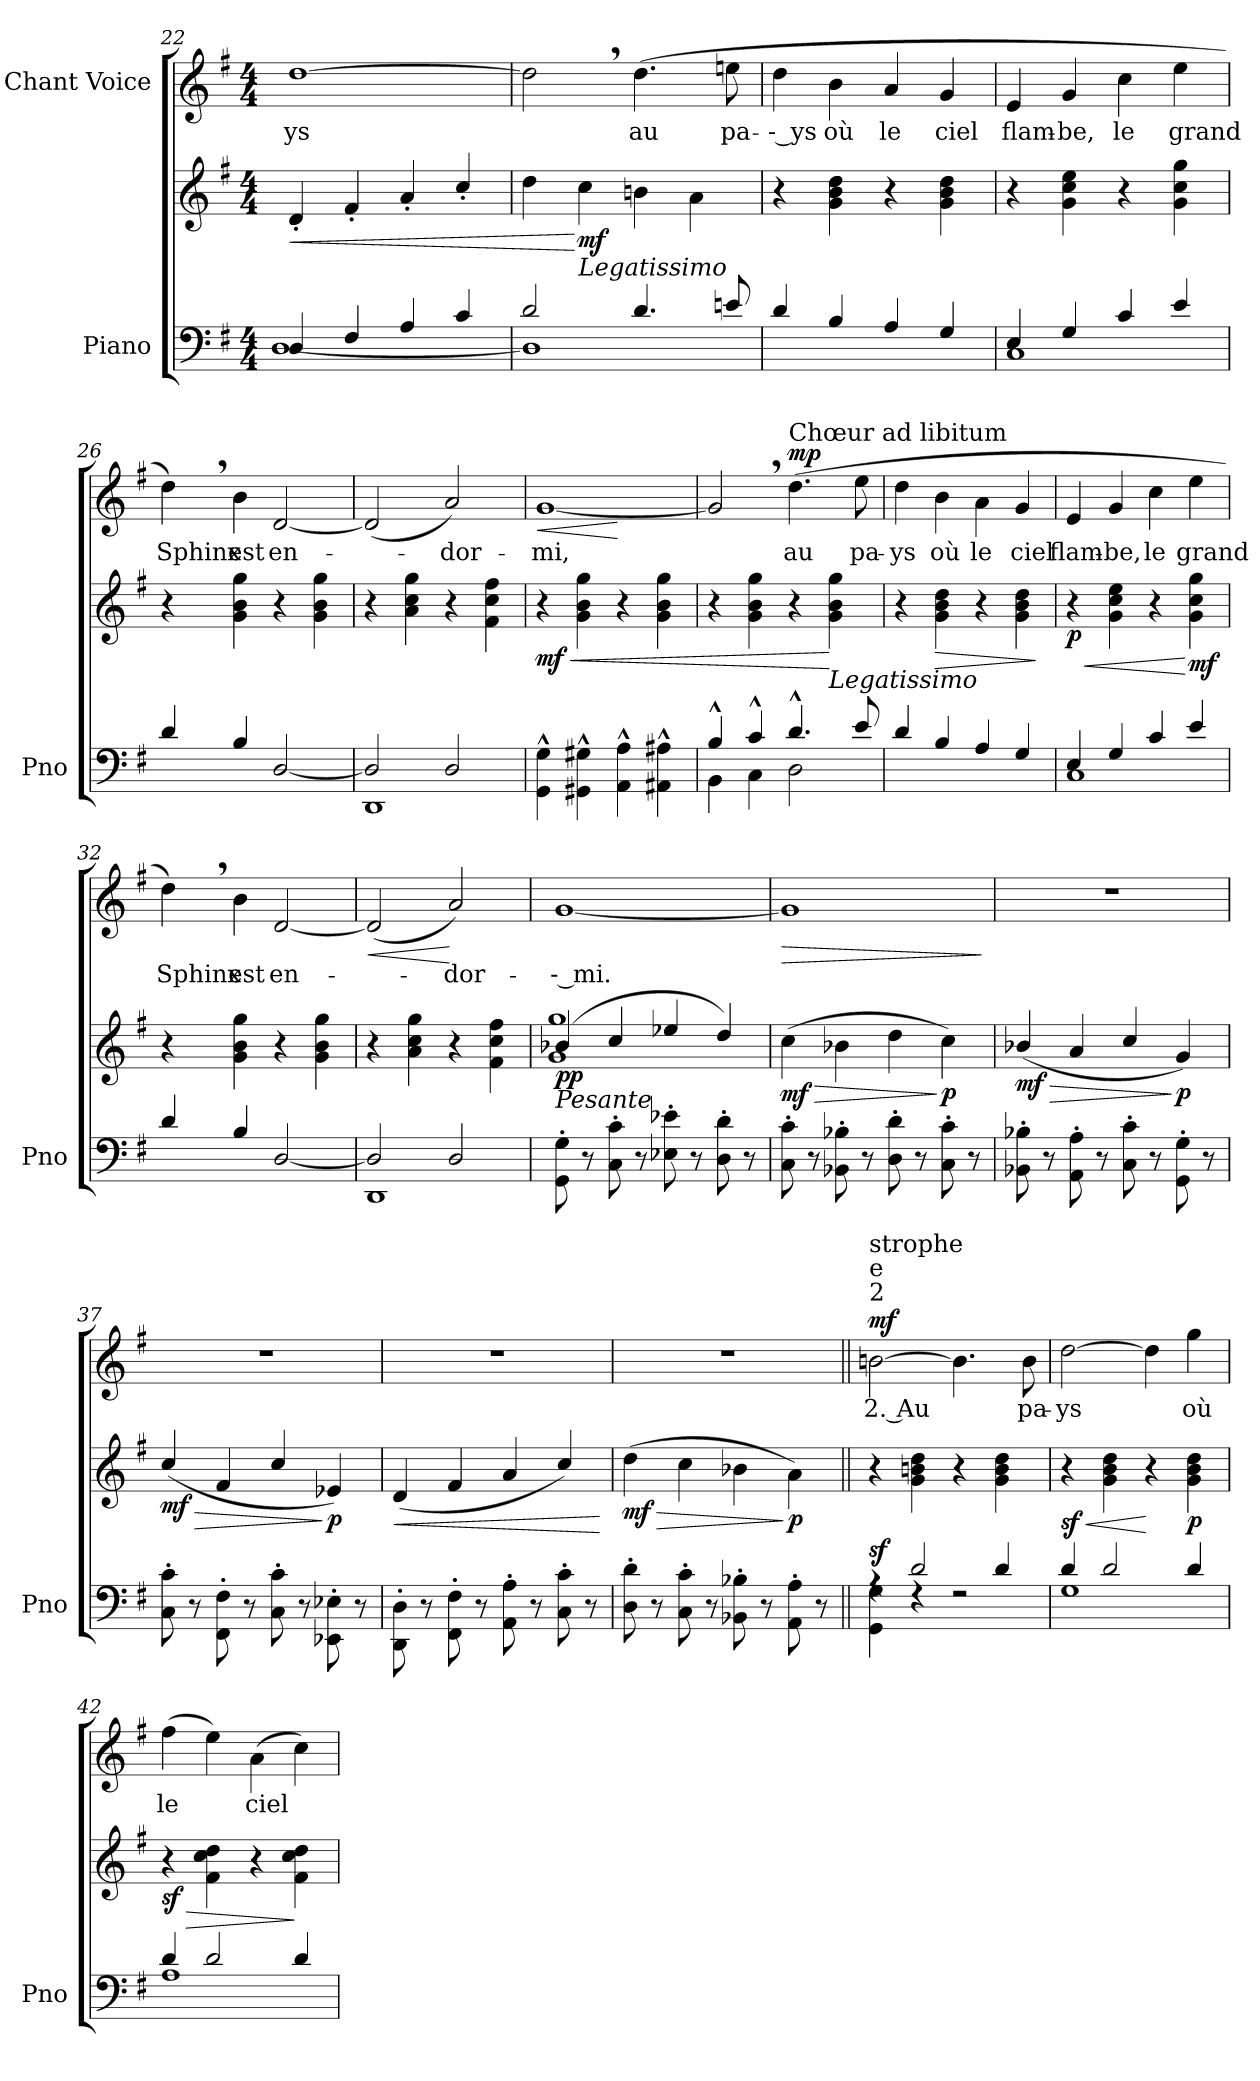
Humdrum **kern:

**kern	**kern	**dynam	**kern	**text	**dynam
*part2	*part2	*part2	*part1	*part1	*part1
*staff3	*staff2	*staff2/3	*staff1	*staff1	*staff1
*I"Piano	*	*	*I"Chant Voice	*	*
*I'Pno	*	*	*	*	*
*clefF4	*clefG2	*	*clefG2	*	*
*k[f#]	*k[f#]	*	*k[f#]	*	*
*M4/4	*M4/4	*	*M4/4	*	*
=22	=22	=22	=22	=22	=22
*^	*	*	*	*	*
!	!	!	!LO:HP:b	!	!LO:LY:b	!
4D/	[1D	4d'/	<	[1dd	-ys	.
4F#/	.	4f#'/	.	.	.	.
4A/	.	4a'/	.	.	.	.
4c/	.	4cc'/	.	.	.	.
=23	=23	=23	=23	=23	=23	=23
2d/	1D]	4dd\	.	2dd,\]	.	.
!	!	!LO:TX:b:i:t=Legatissimo	!	!	!	!
!	!	!	!LO:DY:n=1:b	!	!	!
.	.	4cc\	[ mf	.	.	.
!	!	!	!	!	!LO:LY:b	!
4.d/	.	4bn\	.	(>4.dd\	au	.
.	.	4a\	.	.	.	.
!	!	!	!	!	!LO:LY:b	!
8en/	.	.	.	8een\	pa-	.
*v	*v	*	*	*	*	*
!!LO:LB:g=z
=24	=24	=24	=24	=24	=24
!	!	!	!	!LO:LY:b	!
4d/	4r	.	4dd\	-- ys	.
!	!	!	!	!LO:LY:b	!
4B/	4g\ 4b\ 4dd\	.	4b\	où	.
!	!	!	!	!LO:LY:b	!
4A/	4r	.	4a/	le	.
!	!	!	!	!LO:LY:b	!
4G/	4g\ 4b\ 4dd\	.	4g/	ciel	.
=25	=25	=25	=25	=25	=25
*^	*	*	*	*	*
!	!	!	!	!	!LO:LY:b	!
4E/	1C	4r	.	4e/	flam-	.
!	!	!	!	!	!LO:LY:b	!
4G/	.	4g\ 4cc\ 4ee\	.	4g/	-be,	.
!	!	!	!	!	!LO:LY:b	!
4c/	.	4r	.	4cc\	le	.
!	!	!	!	!	!LO:LY:b	!
4e/	.	4g\ 4cc\ 4gg\	.	4ee\	grand	.
*v	*v	*	*	*	*	*
=26	=26	=26	=26	=26	=26
!	!	!	!	!LO:LY:b	!
4d/	4r	.	4dd,\)	Sphinx	.
!	!	!	!	!LO:LY:b	!
4B/	4g\ 4b\ 4gg\	.	4b\	est	.
!	!	!	!	!LO:LY:b	!
[2D/	4r	.	[2d/	en-	.
.	4g\ 4b\ 4gg\	.	.	.	.
=27	=27	=27	=27	=27	=27
*^	*	*	*	*	*
2D/]	1DD	4r	.	(<2d/]	.	.
.	.	4a\ 4cc\ 4gg\	.	.	.	.
!	!	!	!	!	!LO:LY:b	!
2D/	.	4r	.	2a/)	-dor-	.
.	.	4f#\ 4cc\ 4ff#\	.	.	.	.
*v	*v	*	*	*	*	*
=28	=28	=28	=28	=28	=28
!	!	!LO:HP:b	!	!LO:LY:b	!LO:HP:b
*	*	*	*^	*	*
!	!	!LO:DY:n=1:b	!	!	!	!
4GG\^^ 4G\^^	4r	< mf	[1g	2ryy	-mi,	<
4GG#X\^^ 4G#X\^^	4g\ 4b\ 4gg\	.	.	.	.	.
4AA\^^ 4A\^^	4r	.	.	2ryy	.	[
4AA#X\^^ 4A#X\^^	4g\ 4b\ 4gg\	.	.	.	.	.
*	*	*	*v	*v	*	*
!!LO:LB:g=z
=29	=29	=29	=29	=29	=29
*^	*	*	*	*	*
4B^^/	4BB\	4r	.	2g,/]	.	.
4c^^/	4C\	4g\ 4b\ 4gg\	.	.	.	.
!	!	!	!	!LO:TX:a:t=Chœur ad libitum	!	!
!	!	!	!	!	!LO:LY:b	!LO:DY:a
4.d^^/	2D\	4r	.	(>4.dd\	au	mp
!	!	!LO:TX:b:i:t=Legatissimo	!	!	!	!
.	.	4g\ 4b\ 4gg\	[	.	.	.
!	!	!	!	!	!LO:LY:b	!
8e/	.	.	.	8ee\	pa-	.
*v	*v	*	*	*	*	*
=30	=30	=30	=30	=30	=30
!	!	!	!	!LO:LY:b	!
4d/	4r	.	4dd\	-ys	.
!	!	!LO:HP:b	!	!LO:LY:b	!
4B/	4g\ 4b\ 4dd\	>	4b\	où	.
!	!	!	!	!LO:LY:b	!
4A/	4r	.	4a\	le	.
!	!	!	!	!LO:LY:b	!
4G/	4g\ 4b\ 4dd\	.	4g/	ciel	.
.	.	]	.	.	.
=31	=31	=31	=31	=31	=31
*^	*	*	*	*	*
!	!	!	!LO:HP:b	!	!LO:LY:b	!
!	!	!	!LO:DY:n=1:b	!	!	!
4E/	1C	4r	< p	4e/	flam-	.
!	!	!	!	!	!LO:LY:b	!
4G/	.	4g\ 4cc\ 4ee\	.	4g/	-be,	.
!	!	!	!	!	!LO:LY:b	!
4c/	.	4r	.	4cc\	le	.
!	!	!	!LO:DY:n=2:b	!	!LO:LY:b	!
4e/	.	4g\ 4cc\ 4gg\	[ mf	4ee\	grand	.
*v	*v	*	*	*	*	*
=32	=32	=32	=32	=32	=32
!	!	!	!	!LO:LY:b	!
4d/	4r	.	4dd,\)	Sphinx	.
!	!	!	!	!LO:LY:b	!
4B/	4g\ 4b\ 4gg\	.	4b\	est	.
!	!	!	!	!LO:LY:b	!
[2D/	4r	.	[2d/	en-	.
.	4g\ 4b\ 4gg\	.	.	.	.
=33	=33	=33	=33	=33	=33
*^	*	*	*	*	*
!	!	!	!	!	!	!LO:HP:b
2D/]	1DD	4r	.	(<2d/]	.	<
.	.	4a\ 4cc\ 4gg\	.	.	.	.
!	!	!	!	!	!LO:LY:b	!
2D/	.	4r	.	2a/)	-dor-	[
.	.	4f#\ 4cc\ 4ff#\	.	.	.	.
*v	*v	*	*	*	*	*
!!LO:LB:g=z
=34	=34	=34	=34	=34	=34
*	*^	*	*	*	*
!	!LO:TX:b:i:t=Pesante	!	!	!	!	!
!	!	!	!LO:DY:b	!	!LO:LY:b	!
8GG\' 8G\'	(>4b-X/	1g 1gg	pp	[1g	-- mi.	.
8r	.	.	.	.	.	.
8C\' 8c\'	4cc/	.	.	.	.	.
8r	.	.	.	.	.	.
8E-X\' 8e-X\'	4ee-X/	.	.	.	.	.
8r	.	.	.	.	.	.
8D\' 8d\'	4dd/)	.	.	.	.	.
8r	.	.	.	.	.	.
*	*v	*v	*	*	*	*
=35	=35	=35	=35	=35	=35
!	!	!LO:HP:b	!	!	!LO:HP:b
!	!	!LO:DY:n=1:b	!	!	!
8C\' 8c\'	(>4cc\	> mf	1g]	.	>
8r	.	.	.	.	.
8BB-X\' 8B-X\'	4b-X\	.	.	.	.
8r	.	.	.	.	.
8D\' 8d\'	4dd\	.	.	.	.
8r	.	.	.	.	.
!	!	!LO:DY:n=2:b	!	!	!
8C\' 8c\'	4cc\)	] p	.	.	.
8r	.	.	.	.	.
.	.	.	.	.	]
=36	=36	=36	=36	=36	=36
!	!	!LO:HP:b	!	!	!
!	!	!LO:DY:n=1:b	!	!	!
8BB-X\' 8B-X\'	(<4b-X/	> mf	1r	.	.
8r	.	.	.	.	.
8AA\' 8A\'	4a/	.	.	.	.
8r	.	.	.	.	.
8C\' 8c\'	4cc/	.	.	.	.
8r	.	.	.	.	.
!	!	!LO:DY:n=2:b	!	!	!
8GG\' 8G\'	4g/)	] p	.	.	.
8r	.	.	.	.	.
=37	=37	=37	=37	=37	=37
!	!	!LO:HP:b	!	!	!
!	!	!LO:DY:n=1:b	!	!	!
8C\' 8c\'	(<4cc/	> mf	1r	.	.
8r	.	.	.	.	.
8FF#\' 8F#\'	4f#/	.	.	.	.
8r	.	.	.	.	.
8C\' 8c\'	4cc/	.	.	.	.
8r	.	.	.	.	.
!	!	!LO:DY:n=2:b	!	!	!
8EE-X\' 8E-X\'	4e-X/)	] p	.	.	.
8r	.	.	.	.	.
=38	=38	=38	=38	=38	=38
!	!	!LO:HP:b	!	!	!
8DD\' 8D\'	(<4d/	<	1r	.	.
8r	.	.	.	.	.
8FF#\' 8F#\'	4f#/	.	.	.	.
8r	.	.	.	.	.
8AA\' 8A\'	4a/	.	.	.	.
8r	.	.	.	.	.
8C\' 8c\'	4cc/)	.	.	.	.
8r	.	.	.	.	.
.	.	[	.	.	.
!!LO:PB:g=z
=39	=39	=39	=39	=39	=39
!	!	!LO:HP:b	!	!	!
!	!	!LO:DY:n=1:b	!	!	!
8D\' 8d\'	(>4dd\	> mf	1r	.	.
8r	.	.	.	.	.
8C\' 8c\'	4cc\	.	.	.	.
8r	.	.	.	.	.
8BB-X\' 8B-X\'	4b-X\	.	.	.	.
8r	.	.	.	.	.
!	!	!LO:DY:n=2:b	!	!	!
8AA\' 8A\'	4a\)	] p	.	.	.
8r	.	.	.	.	.
=40||	=40||	=40||	=40||	=40||	=40||
*^	*	*	*	*	*
!	!	!	!	!LO:TX:a:t=2	!	!
!	!	!	!	!LO:TX:a:t=e	!	!
!	!	!	!	!LO:TX:a:t=strophe	!	!
!	!	!	!LO:DY:a=2	!	!LO:LY:b	!LO:DY:a
4rA	4GG\ 4G\	4r	sf	[2bn\	2. Au	mf
2d/	4rF	4g\ 4bn\ 4dd\	.	.	.	.
.	2rF	4r	.	4.b\]	.	.
4d/	.	4g\ 4b\ 4dd\	.	.	.	.
!	!	!	!	!	!LO:LY:b	!
.	.	.	.	8b\	pa-	.
=41	=41	=41	=41	=41	=41	=41
!	!	!	!LO:HP:b	!	!LO:LY:b	!
!	!	!	!LO:DY:n=1:b	!	!	!
4d/	1G	4r	< sf	[2dd\	-ys	.
2d/	.	4g\ 4b\ 4dd\	.	.	.	.
.	.	4r	[	4dd\]	.	.
!	!	!	!LO:DY:n=2:b	!	!LO:LY:b	!
4d/	.	4g\ 4b\ 4dd\	p	4gg\	où	.
=42	=42	=42	=42	=42	=42	=42
!	!	!	!LO:HP:b	!	!LO:LY:b	!
!	!	!	!LO:DY:n=1:b	!	!	!
4d/	1A	4r	> sf	(>4ff#\	le	.
2d/	.	4f#\ 4cc\ 4dd\	.	4ee\)	.	.
!	!	!	!	!	!LO:LY:b	!
.	.	4r	.	(>4a\	ciel	.
4d/	.	4f#\ 4cc\ 4dd\	]	4cc\)	.	.
*v	*v	*	*	*	*	*
=	=	=	=	=	=
*-	*-	*-	*-	*-	*-
